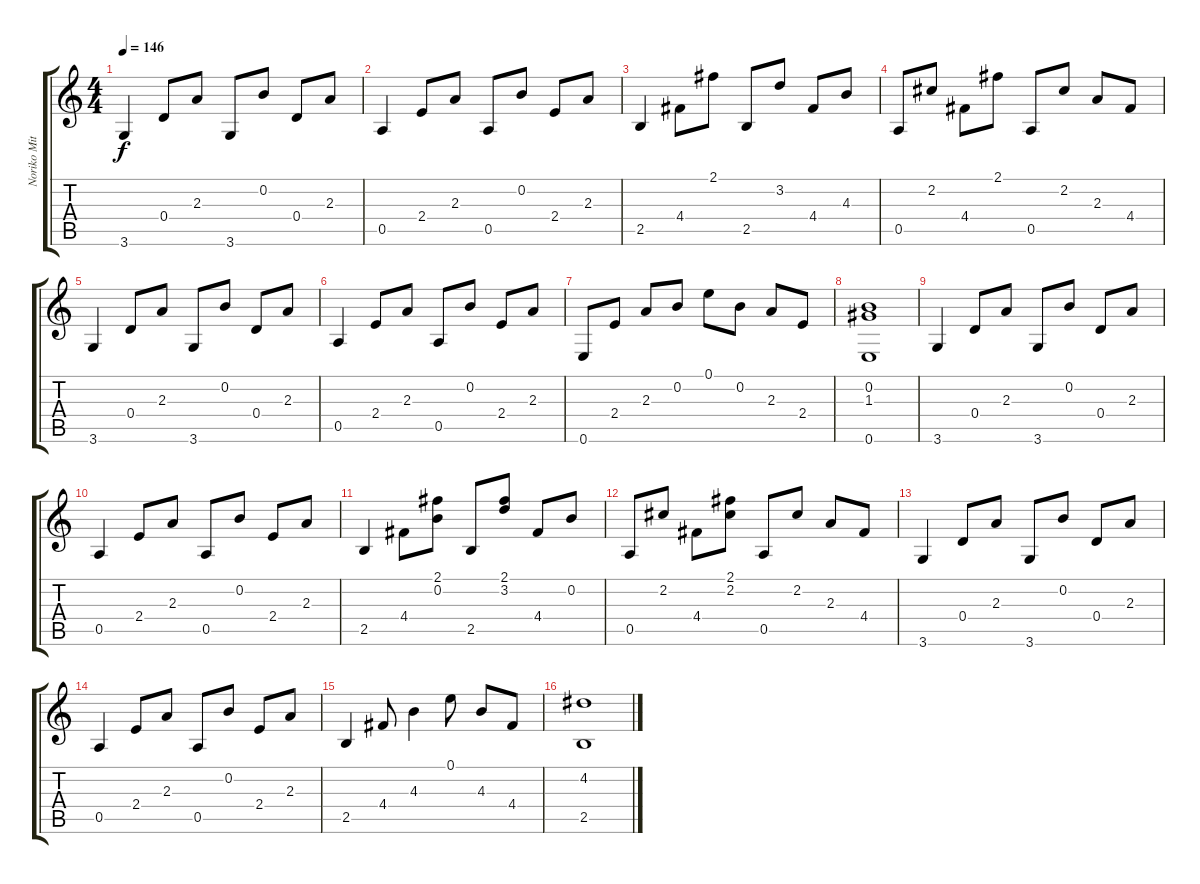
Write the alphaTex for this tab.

\track ("Noriko Mitose" "Noriko Mit") {instrument acousticguitarsteel}
\staff {score tabs}
\tuning (E4 B3 G3 D3 A2 E2) {hide}
\ts (4 4)
\tempo 146
\clef g2
\ks c
3.6.4{dy f instrument acousticguitarsteel} 0.4.8 2.3.8 3.6.8 0.2.8 0.4.8 2.3.8 |
0.5.4 2.4.8 2.3.8 0.5.8 0.2.8 2.4.8 2.3.8 |
2.5.4 4.4.8 2.1.8 2.5.8 3.2.8 4.4.8 4.3.8 |
0.5.8 2.2.8 4.4.8 2.1.8 0.5.8 2.2.8 2.3.8 4.4.8 |
3.6.4 0.4.8 2.3.8 3.6.8 0.2.8 0.4.8 2.3.8 |
0.5.4 2.4.8 2.3.8 0.5.8 0.2.8 2.4.8 2.3.8 |
0.6.8 2.4.8 2.3.8 0.2.8 0.1.8 0.2.8 2.3.8 2.4.8 |
(0.2 1.3 0.6).1 |
3.6.4 0.4.8 2.3.8 3.6.8 0.2.8 0.4.8 2.3.8 |
0.5.4 2.4.8 2.3.8 0.5.8 0.2.8 2.4.8 2.3.8 |
2.5.4 4.4.8 (2.1 0.2).8 2.5.8 (2.1 3.2).8 4.4.8 0.2.8 |
0.5.8 2.2.8 4.4.8 (2.1 2.2).8 0.5.8 2.2.8 2.3.8 4.4.8 |
3.6.4 0.4.8 2.3.8 3.6.8 0.2.8 0.4.8 2.3.8 |
0.5.4 2.4.8 2.3.8 0.5.8 0.2.8 2.4.8 2.3.8 |
2.5.4 4.4.8 4.3.4 0.1.8 4.3.8 4.4.8 |
(4.2 2.5).1
